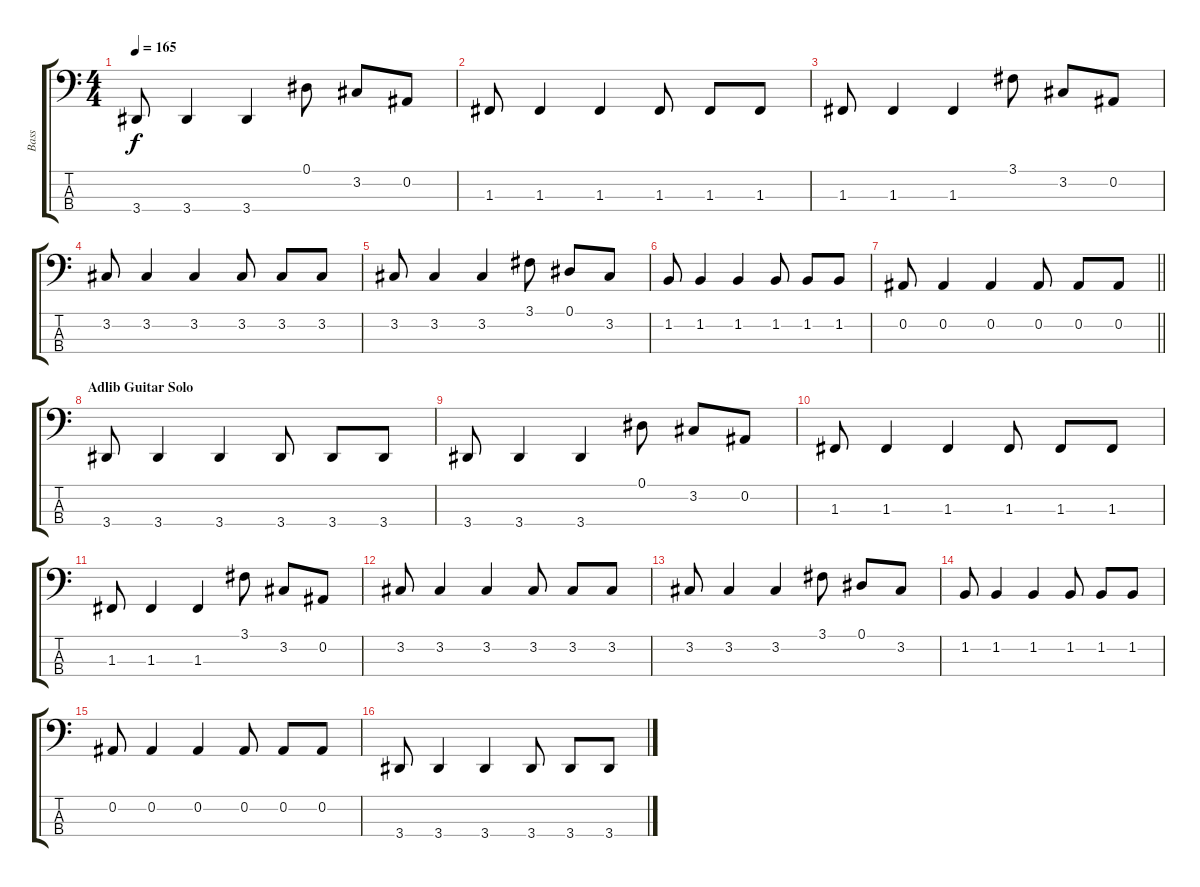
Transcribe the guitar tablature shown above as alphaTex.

\track ("Bass" "Bass") {instrument electricbasspick}
\staff {score tabs}
\tuning (Eb2 Bb1 F1 C1) {hide}
\ts (4 4)
\tempo 165
\clef f4
\ks c
3.4.8{dy f} 3.4.4 3.4.4 0.1.8 3.2.8 0.2.8 |
1.3.8 1.3.4 1.3.4 1.3.8 1.3.8 1.3.8 |
1.3.8 1.3.4 1.3.4 3.1.8 3.2.8 0.2.8 |
3.2.8 3.2.4 3.2.4 3.2.8 3.2.8 3.2.8 |
3.2.8 3.2.4 3.2.4 3.1.8 0.1.8 3.2.8 |
1.2.8 1.2.4 1.2.4 1.2.8 1.2.8 1.2.8 |
\barLineRight lightlight
0.2.8 0.2.4 0.2.4 0.2.8 0.2.8 0.2.8 |
\section ("" "Adlib Guitar Solo")
3.4.8 3.4.4 3.4.4 3.4.8 3.4.8 3.4.8 |
3.4.8 3.4.4 3.4.4 0.1.8 3.2.8 0.2.8 |
1.3.8 1.3.4 1.3.4 1.3.8 1.3.8 1.3.8 |
1.3.8 1.3.4 1.3.4 3.1.8 3.2.8 0.2.8 |
3.2.8 3.2.4 3.2.4 3.2.8 3.2.8 3.2.8 |
3.2.8 3.2.4 3.2.4 3.1.8 0.1.8 3.2.8 |
1.2.8 1.2.4 1.2.4 1.2.8 1.2.8 1.2.8 |
0.2.8 0.2.4 0.2.4 0.2.8 0.2.8 0.2.8 |
3.4.8 3.4.4 3.4.4 3.4.8 3.4.8 3.4.8
